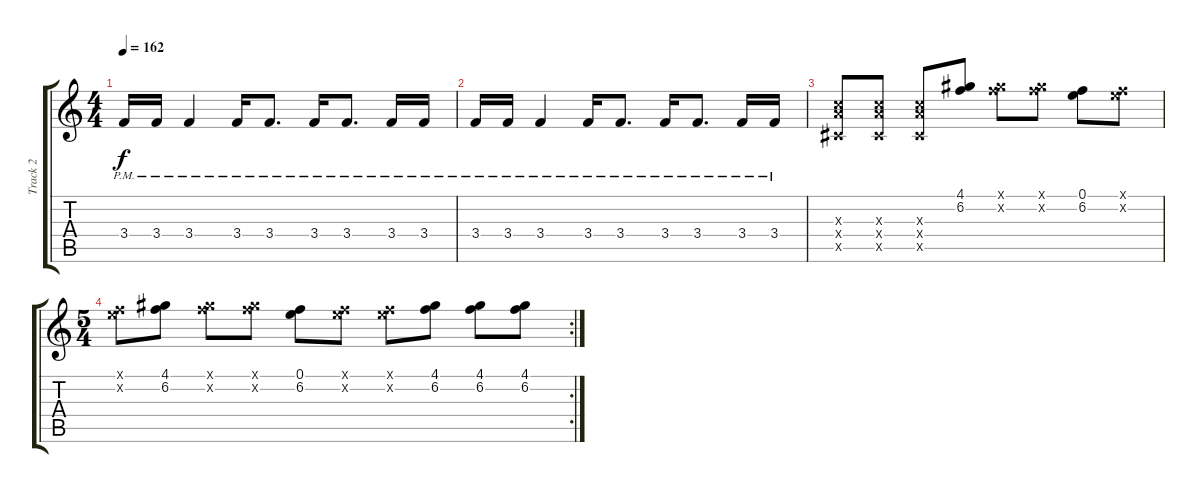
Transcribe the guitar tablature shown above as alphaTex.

\track ("Track 2" "Track 2") {instrument distortionguitar}
\staff {score tabs}
\tuning (E4 B3 G3 D3 A2 E2) {hide}
\ts (4 4)
\tempo 162
\clef g2
\ks c
3.4{pm}.16{dy f} 3.4{pm}.16 3.4{pm}.4 3.4{pm}.16 3.4{pm}.8{d} 3.4{pm}.16 3.4{pm}.8{d} 3.4{pm}.16 3.4{pm}.16 |
3.4{pm}.16 3.4{pm}.16 3.4{pm}.4 3.4{pm}.16 3.4{pm}.8{d} 3.4{pm}.16 3.4{pm}.8{d} 3.4{pm}.16 3.4{pm}.16 |
(5.3{x} 7.4{x} 4.5{x}).8 (5.3{x} 7.4{x} 4.5{x}).8 (5.3{x} 7.4{x} 4.5{x}).8 (4.1 6.2).8 (4.1{x} 6.2{x}).8 (4.1{x} 6.2{x}).8 (0.1 6.2).8 (0.1{x} 6.2{x}).8 |
\rc 2
\ts (5 4)
(0.1{x} 6.2{x}).8 (4.1 6.2).8 (4.1{x} 6.2{x}).8 (4.1{x} 6.2{x}).8 (0.1 6.2).8 (0.1{x} 6.2{x}).8 (0.1{x} 6.2{x}).8 (4.1 6.2).8 (4.1 6.2).8 (4.1 6.2).8
